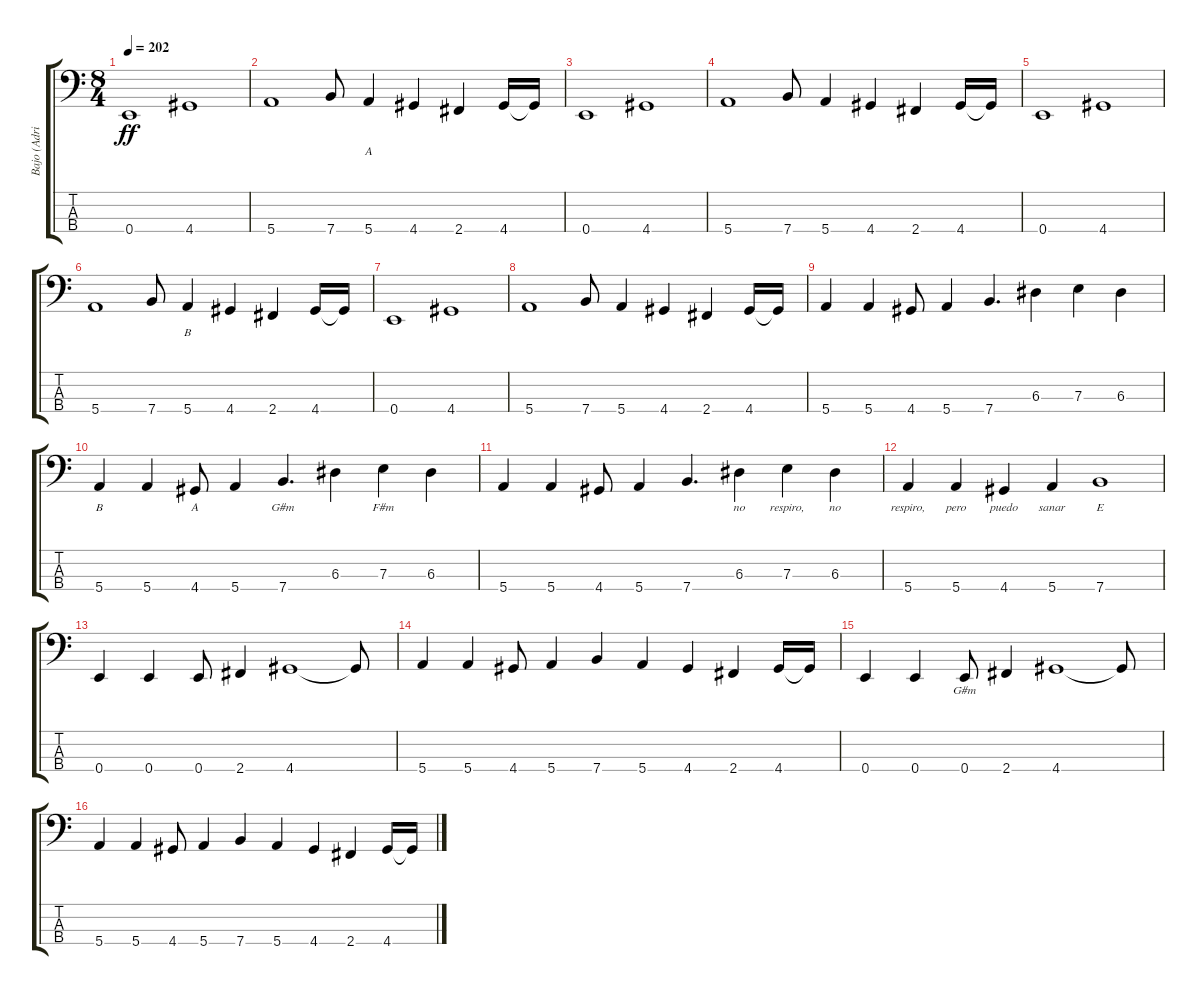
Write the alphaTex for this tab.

\track ("Bajo (Adrián Tissot)" "Bajo (Adri") {instrument electricbassfinger}
\staff {score tabs}
\tuning (G2 D2 A1 E1) {hide}
\ts (8 4)
\tempo 202
\clef f4
\ks c
0.4.1{lyrics (0 "") lyrics (1 "") lyrics (2 "") lyrics (3 "") lyrics (4 "") dy ff} 4.4.1{lyrics (0 "") lyrics (1 "") lyrics (2 "") lyrics (3 "") lyrics (4 "")} |
5.4.1{lyrics (0 "") lyrics (1 "") lyrics (2 "") lyrics (3 "") lyrics (4 "")} 7.4.8{lyrics (0 "") lyrics (1 "") lyrics (2 "") lyrics (3 "") lyrics (4 "")} 5.4.4{lyrics (0 "A") lyrics (1 "") lyrics (2 "") lyrics (3 "") lyrics (4 "")} 4.4.4{lyrics (0 "") lyrics (1 "") lyrics (2 "") lyrics (3 "") lyrics (4 "")} 2.4.4{lyrics (0 "") lyrics (1 "") lyrics (2 "") lyrics (3 "") lyrics (4 "")} 4.4.16{lyrics (0 "") lyrics (1 "") lyrics (2 "") lyrics (3 "") lyrics (4 "")} 4.4{t}.16{lyrics (0 "") lyrics (1 "") lyrics (2 "") lyrics (3 "") lyrics (4 "")} |
0.4.1{lyrics (0 "") lyrics (1 "") lyrics (2 "") lyrics (3 "") lyrics (4 "")} 4.4.1{lyrics (0 "") lyrics (1 "") lyrics (2 "") lyrics (3 "") lyrics (4 "")} |
5.4.1{lyrics (0 "") lyrics (1 "") lyrics (2 "") lyrics (3 "") lyrics (4 "")} 7.4.8{lyrics (0 "") lyrics (1 "") lyrics (2 "") lyrics (3 "") lyrics (4 "")} 5.4.4{lyrics (0 "") lyrics (1 "") lyrics (2 "") lyrics (3 "") lyrics (4 "")} 4.4.4{lyrics (0 "") lyrics (1 "") lyrics (2 "") lyrics (3 "") lyrics (4 "")} 2.4.4{lyrics (0 "") lyrics (1 "") lyrics (2 "") lyrics (3 "") lyrics (4 "")} 4.4.16{lyrics (0 "") lyrics (1 "") lyrics (2 "") lyrics (3 "") lyrics (4 "")} 4.4{t}.16{lyrics (0 "") lyrics (1 "") lyrics (2 "") lyrics (3 "") lyrics (4 "")} |
0.4.1{lyrics (0 "") lyrics (1 "") lyrics (2 "") lyrics (3 "") lyrics (4 "")} 4.4.1{lyrics (0 "") lyrics (1 "") lyrics (2 "") lyrics (3 "") lyrics (4 "")} |
5.4.1{lyrics (0 "") lyrics (1 "") lyrics (2 "") lyrics (3 "") lyrics (4 "")} 7.4.8{lyrics (0 "") lyrics (1 "") lyrics (2 "") lyrics (3 "") lyrics (4 "")} 5.4.4{lyrics (0 "B") lyrics (1 "") lyrics (2 "") lyrics (3 "") lyrics (4 "")} 4.4.4{lyrics (0 "") lyrics (1 "") lyrics (2 "") lyrics (3 "") lyrics (4 "")} 2.4.4{lyrics (0 "") lyrics (1 "") lyrics (2 "") lyrics (3 "") lyrics (4 "")} 4.4.16{lyrics (0 "") lyrics (1 "") lyrics (2 "") lyrics (3 "") lyrics (4 "")} 4.4{t}.16{lyrics (0 "") lyrics (1 "") lyrics (2 "") lyrics (3 "") lyrics (4 "")} |
0.4.1{lyrics (0 "") lyrics (1 "") lyrics (2 "") lyrics (3 "") lyrics (4 "")} 4.4.1{lyrics (0 "") lyrics (1 "") lyrics (2 "") lyrics (3 "") lyrics (4 "")} |
5.4.1{lyrics (0 "") lyrics (1 "") lyrics (2 "") lyrics (3 "") lyrics (4 "")} 7.4.8{lyrics (0 "") lyrics (1 "") lyrics (2 "") lyrics (3 "") lyrics (4 "")} 5.4.4{lyrics (0 "") lyrics (1 "") lyrics (2 "") lyrics (3 "") lyrics (4 "")} 4.4.4{lyrics (0 "") lyrics (1 "") lyrics (2 "") lyrics (3 "") lyrics (4 "")} 2.4.4{lyrics (0 "") lyrics (1 "") lyrics (2 "") lyrics (3 "") lyrics (4 "")} 4.4.16{lyrics (0 "") lyrics (1 "") lyrics (2 "") lyrics (3 "") lyrics (4 "")} 4.4{t}.16{lyrics (0 "") lyrics (1 "") lyrics (2 "") lyrics (3 "") lyrics (4 "")} |
5.4.4{lyrics (0 "") lyrics (1 "") lyrics (2 "") lyrics (3 "") lyrics (4 "")} 5.4.4{lyrics (0 "") lyrics (1 "") lyrics (2 "") lyrics (3 "") lyrics (4 "")} 4.4.8{lyrics (0 "") lyrics (1 "") lyrics (2 "") lyrics (3 "") lyrics (4 "")} 5.4.4{lyrics (0 "") lyrics (1 "") lyrics (2 "") lyrics (3 "") lyrics (4 "")} 7.4.4{d lyrics (0 "") lyrics (1 "") lyrics (2 "") lyrics (3 "") lyrics (4 "")} 6.3.4{lyrics (0 "") lyrics (1 "") lyrics (2 "") lyrics (3 "") lyrics (4 "")} 7.3.4{lyrics (0 "") lyrics (1 "") lyrics (2 "") lyrics (3 "") lyrics (4 "")} 6.3.4{lyrics (0 "") lyrics (1 "") lyrics (2 "") lyrics (3 "") lyrics (4 "")} |
5.4.4{lyrics (0 "B") lyrics (1 "") lyrics (2 "") lyrics (3 "") lyrics (4 "")} 5.4.4{lyrics (0 "") lyrics (1 "") lyrics (2 "") lyrics (3 "") lyrics (4 "")} 4.4.8{lyrics (0 "A") lyrics (1 "") lyrics (2 "") lyrics (3 "") lyrics (4 "")} 5.4.4{lyrics (0 "") lyrics (1 "") lyrics (2 "") lyrics (3 "") lyrics (4 "")} 7.4.4{d lyrics (0 "G#m") lyrics (1 "") lyrics (2 "") lyrics (3 "") lyrics (4 "")} 6.3.4{lyrics (0 "") lyrics (1 "") lyrics (2 "") lyrics (3 "") lyrics (4 "")} 7.3.4{lyrics (0 "F#m") lyrics (1 "") lyrics (2 "") lyrics (3 "") lyrics (4 "")} 6.3.4{lyrics (0 "") lyrics (1 "") lyrics (2 "") lyrics (3 "") lyrics (4 "")} |
5.4.4{lyrics (0 "") lyrics (1 "") lyrics (2 "") lyrics (3 "") lyrics (4 "")} 5.4.4{lyrics (0 "") lyrics (1 "") lyrics (2 "") lyrics (3 "") lyrics (4 "")} 4.4.8{lyrics (0 "") lyrics (1 "") lyrics (2 "") lyrics (3 "") lyrics (4 "")} 5.4.4{lyrics (0 "") lyrics (1 "") lyrics (2 "") lyrics (3 "") lyrics (4 "")} 7.4.4{d lyrics (0 "") lyrics (1 "") lyrics (2 "") lyrics (3 "") lyrics (4 "")} 6.3.4{lyrics (0 "no") lyrics (1 "") lyrics (2 "") lyrics (3 "") lyrics (4 "")} 7.3.4{lyrics (0 "respiro,") lyrics (1 "") lyrics (2 "") lyrics (3 "") lyrics (4 "")} 6.3.4{lyrics (0 "no") lyrics (1 "") lyrics (2 "") lyrics (3 "") lyrics (4 "")} |
5.4.4{lyrics (0 "respiro,") lyrics (1 "") lyrics (2 "") lyrics (3 "") lyrics (4 "")} 5.4.4{lyrics (0 "pero") lyrics (1 "") lyrics (2 "") lyrics (3 "") lyrics (4 "")} 4.4.4{lyrics (0 "puedo") lyrics (1 "") lyrics (2 "") lyrics (3 "") lyrics (4 "")} 5.4.4{lyrics (0 "sanar") lyrics (1 "") lyrics (2 "") lyrics (3 "") lyrics (4 "")} 7.4.1{lyrics (0 "E") lyrics (1 "") lyrics (2 "") lyrics (3 "") lyrics (4 "")} |
0.4.4{lyrics (0 "") lyrics (1 "") lyrics (2 "") lyrics (3 "") lyrics (4 "")} 0.4.4{lyrics (0 "") lyrics (1 "") lyrics (2 "") lyrics (3 "") lyrics (4 "")} 0.4.8{lyrics (0 "") lyrics (1 "") lyrics (2 "") lyrics (3 "") lyrics (4 "")} 2.4.4{lyrics (0 "") lyrics (1 "") lyrics (2 "") lyrics (3 "") lyrics (4 "")} 4.4.1{lyrics (0 "") lyrics (1 "") lyrics (2 "") lyrics (3 "") lyrics (4 "")} 4.4{t}.8{lyrics (0 "") lyrics (1 "") lyrics (2 "") lyrics (3 "") lyrics (4 "")} |
5.4.4{lyrics (0 "") lyrics (1 "") lyrics (2 "") lyrics (3 "") lyrics (4 "")} 5.4.4{lyrics (0 "") lyrics (1 "") lyrics (2 "") lyrics (3 "") lyrics (4 "")} 4.4.8{lyrics (0 "") lyrics (1 "") lyrics (2 "") lyrics (3 "") lyrics (4 "")} 5.4.4{lyrics (0 "") lyrics (1 "") lyrics (2 "") lyrics (3 "") lyrics (4 "")} 7.4.4{lyrics (0 "") lyrics (1 "") lyrics (2 "") lyrics (3 "") lyrics (4 "")} 5.4.4{lyrics (0 "") lyrics (1 "") lyrics (2 "") lyrics (3 "") lyrics (4 "")} 4.4.4{lyrics (0 "") lyrics (1 "") lyrics (2 "") lyrics (3 "") lyrics (4 "")} 2.4.4{lyrics (0 "") lyrics (1 "") lyrics (2 "") lyrics (3 "") lyrics (4 "")} 4.4.16{lyrics (0 "") lyrics (1 "") lyrics (2 "") lyrics (3 "") lyrics (4 "")} 4.4{t}.16{lyrics (0 "") lyrics (1 "") lyrics (2 "") lyrics (3 "") lyrics (4 "")} |
0.4.4{lyrics (0 "") lyrics (1 "") lyrics (2 "") lyrics (3 "") lyrics (4 "")} 0.4.4{lyrics (0 "") lyrics (1 "") lyrics (2 "") lyrics (3 "") lyrics (4 "")} 0.4.8{lyrics (0 "G#m") lyrics (1 "") lyrics (2 "") lyrics (3 "") lyrics (4 "")} 2.4.4{lyrics (0 "") lyrics (1 "") lyrics (2 "") lyrics (3 "") lyrics (4 "")} 4.4.1{lyrics (0 "") lyrics (1 "") lyrics (2 "") lyrics (3 "") lyrics (4 "")} 4.4{t}.8{lyrics (0 "") lyrics (1 "") lyrics (2 "") lyrics (3 "") lyrics (4 "")} |
5.4.4{lyrics (0 "") lyrics (1 "") lyrics (2 "") lyrics (3 "") lyrics (4 "")} 5.4.4{lyrics (0 "") lyrics (1 "") lyrics (2 "") lyrics (3 "") lyrics (4 "")} 4.4.8{lyrics (0 "") lyrics (1 "") lyrics (2 "") lyrics (3 "") lyrics (4 "")} 5.4.4{lyrics (0 "") lyrics (1 "") lyrics (2 "") lyrics (3 "") lyrics (4 "")} 7.4.4{lyrics (0 "") lyrics (1 "") lyrics (2 "") lyrics (3 "") lyrics (4 "")} 5.4.4{lyrics (0 "") lyrics (1 "") lyrics (2 "") lyrics (3 "") lyrics (4 "")} 4.4.4{lyrics (0 "") lyrics (1 "") lyrics (2 "") lyrics (3 "") lyrics (4 "")} 2.4.4{lyrics (0 "") lyrics (1 "") lyrics (2 "") lyrics (3 "") lyrics (4 "")} 4.4.16{lyrics (0 "") lyrics (1 "") lyrics (2 "") lyrics (3 "") lyrics (4 "")} 4.4{t}.16{lyrics (0 "") lyrics (1 "") lyrics (2 "") lyrics (3 "") lyrics (4 "")}
